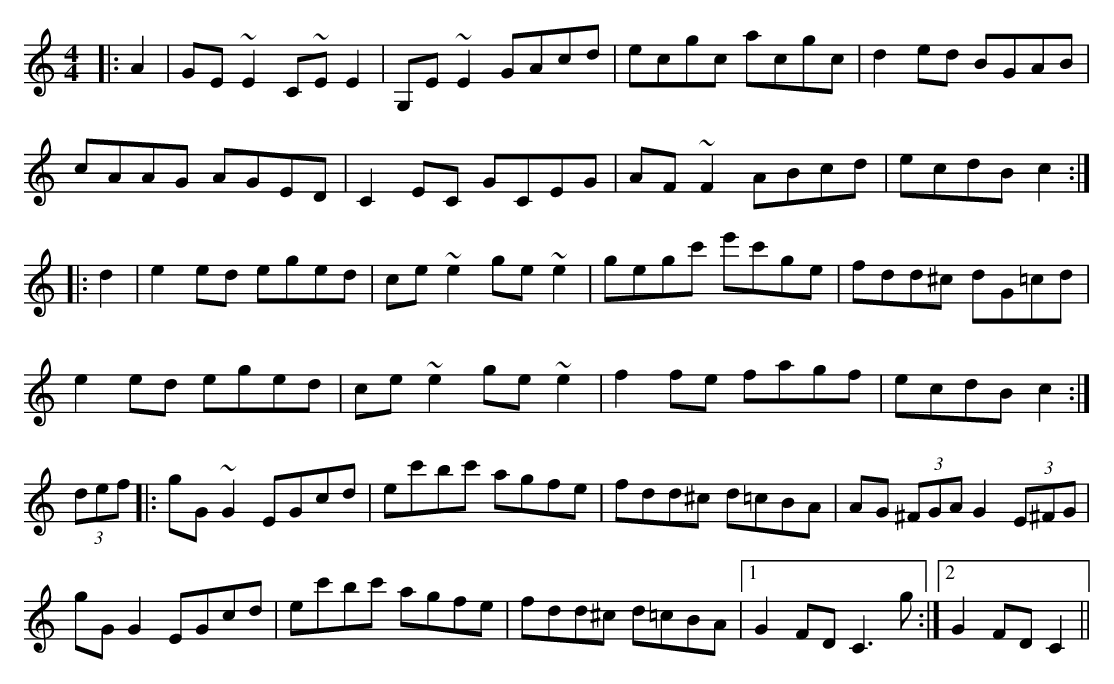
X:1
M:4/4
K:C
|:A2|GE~E2 C~EE2|G,E~E2 GAcd|ecgc acgc|d2 ed BGAB|
cAAG AGED|C2 EC GCEG|AF~F2 ABcd|ecdB c2:|
|:d2|e2 ed eged|ce~e2 ge~e2|gegc' e'c'ge|fdd^c dG=cd|
e2 ed eged|ce~e2 ge~e2|f2 fe fagf|ecdB c2:|
(3def|:gG~G2 EGcd|ec'bc' agfe|fdd^c d=cBA|AG (3^FGA G2 (3E^FG|
gG G2 EGcd|ec'bc' agfe|fdd^c d=cBA|1 G2 FD C3 g:|2 G2 FD C2||
